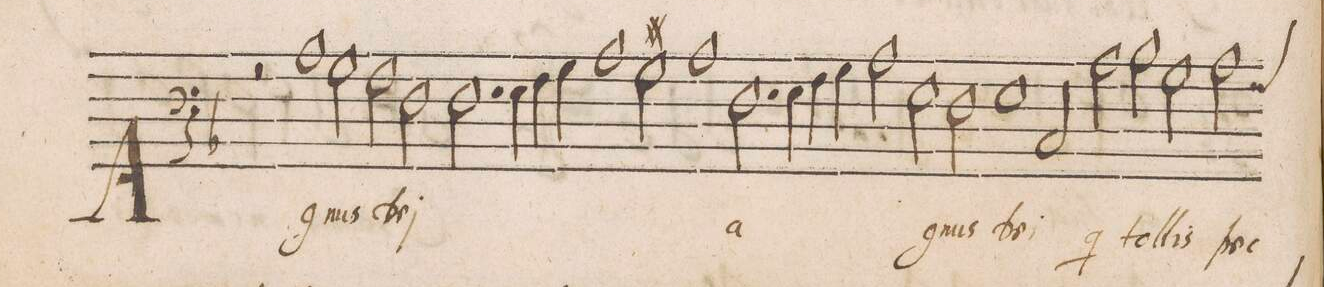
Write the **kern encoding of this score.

**kern	**text
*I"BASSVS	*
*clefF4	*
*k[b-]	*
*met(C|)	*
*M2/1	*
2r	.
1c	A-
2B-\	-gnus
=2-	=2-
2A\	De-
2F\	-j
2.F\	.
4G\	.
=3-	=3-
4A\	.
4B-\	.
1c	.
2Bn\	.
=4-	=4-
1c	.
2.F\	a-
4G\	.
=5-	=5-
4A\	.
4B-y\	.
2c\	.
2G\	.
2F\	-gnus
=6-	=6-
1G	De-
2C/	-i
2c\	q(ui)
=7-	=7-
2d\	tol-
2B-\	-lis
*custos:A	*
2c\	pec-
*-	*-
